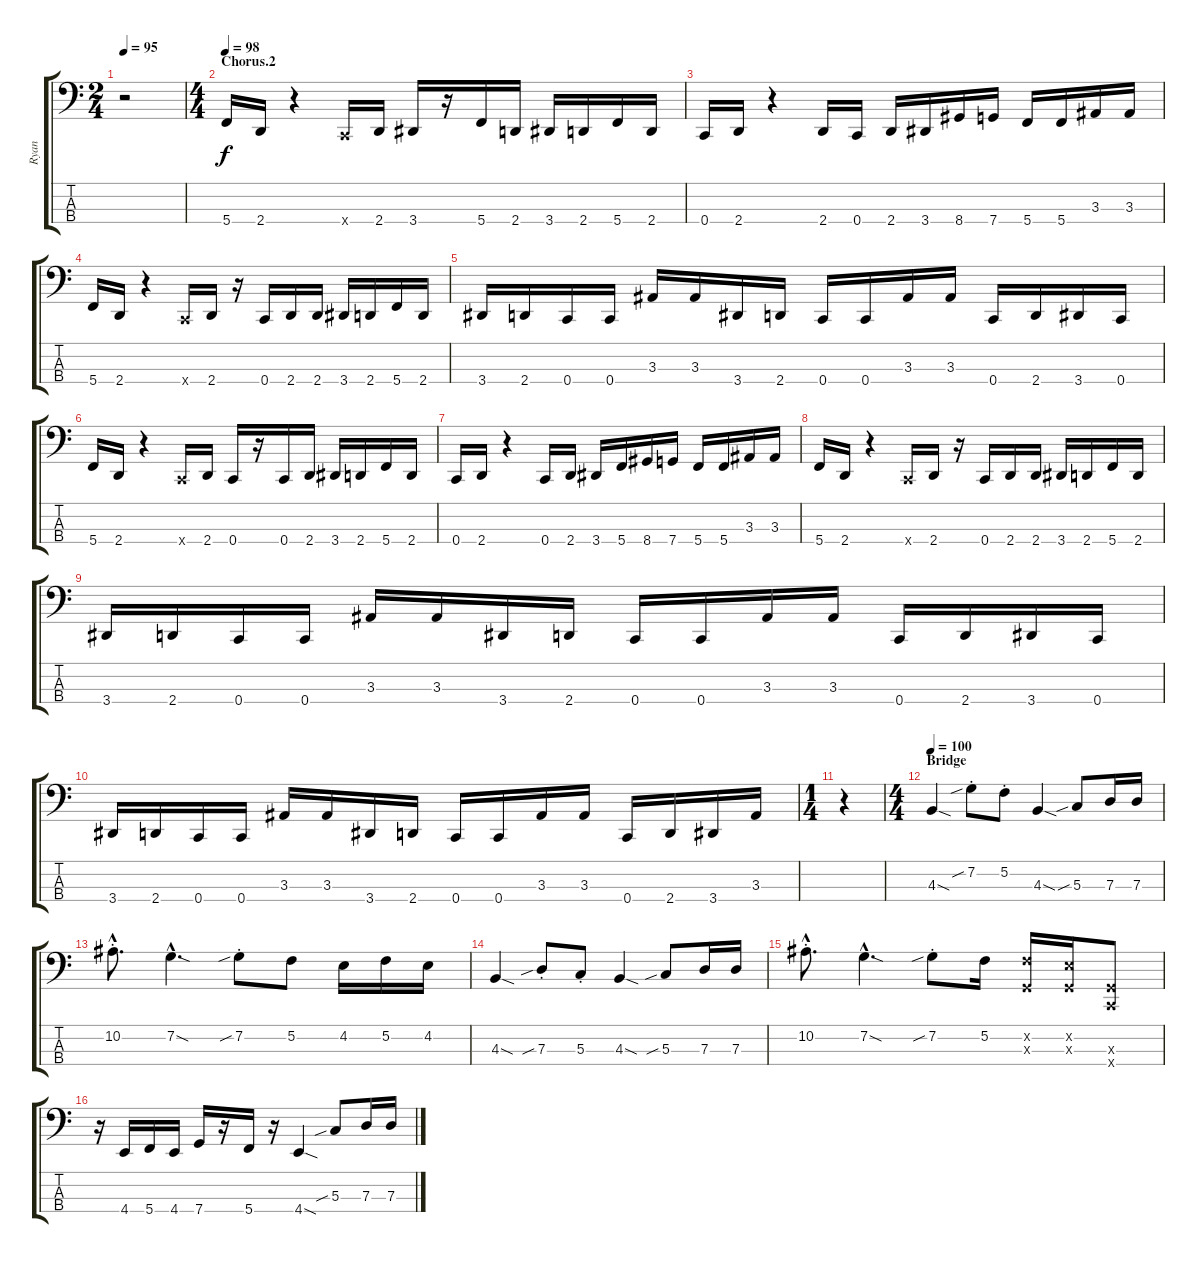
\track ("Ryan" "Ryan") {instrument electricbassfinger}
\staff {score tabs}
\tuning (F2 C2 G1 C1) {hide}
\ts (2 4)
\tempo 95
\clef f4
\ks c
r.2{dy f} |
\ts (4 4)
\section ("" "Chorus.2")
\tempo 98
5.4.16 2.4.16 r.4 0.4{x}.16 2.4.16 3.4.16 r.16 5.4.16 2.4.16 3.4.16 2.4.16 5.4.16 2.4.16 |
0.4.16 2.4.16 r.4 2.4.16 0.4.16 2.4.16 3.4.16 8.4.16 7.4.16 5.4.16 5.4.16 3.3.16 3.3.16 |
5.4.16 2.4.16 r.4 0.4{x}.16 2.4.16 r.16 0.4.16 2.4.16 2.4.16 3.4.16 2.4.16 5.4.16 2.4.16 |
3.4.16 2.4.16 0.4.16 0.4.16 3.3.16 3.3.16 3.4.16 2.4.16 0.4.16 0.4.16 3.3.16 3.3.16 0.4.16 2.4.16 3.4.16 0.4.16 |
5.4.16 2.4.16 r.4 0.4{x}.16 2.4.16 0.4.16 r.16 0.4.16 2.4.16 3.4.16 2.4.16 5.4.16 2.4.16 |
0.4.16 2.4.16 r.4 0.4.16 2.4.16 3.4.16 5.4.16 8.4.16 7.4.16 5.4.16 5.4.16 3.3.16 3.3.16 |
5.4.16 2.4.16 r.4 0.4{x}.16 2.4.16 r.16 0.4.16 2.4.16 2.4.16 3.4.16 2.4.16 5.4.16 2.4.16 |
3.4.16 2.4.16 0.4.16 0.4.16 3.3.16 3.3.16 3.4.16 2.4.16 0.4.16 0.4.16 3.3.16 3.3.16 0.4.16 2.4.16 3.4.16 0.4.16 |
3.4.16 2.4.16 0.4.16 0.4.16 3.3.16 3.3.16 3.4.16 2.4.16 0.4.16 0.4.16 3.3.16 3.3.16 0.4.16 2.4.16 3.4.16 3.3.16 |
\ts (1 4)
r.4 |
\ts (4 4)
\section ("" "Bridge")
\tempo 100
4.3{sod}.4 7.2{sib st}.8 5.2{st}.8 4.3{sod}.4 5.3{sib}.8 7.3.16 7.3.16 |
10.2{hac st}.8{d} 7.2{sod hac}.4{d} 7.2{sib st}.8 5.2.8 4.2.16 5.2.16 4.2.16 |
4.3{sod}.4 7.3{sib st}.8 5.3{st}.8 4.3{sod}.4 5.3{sib}.8 7.3.16 7.3.16 |
10.2{hac st}.8{d} 7.2{sod hac}.4{d} 7.2{sib st}.8 5.2.16 (5.2{x} 0.3{x}).16 (4.2{x} 0.3{x}).16 (0.3{x} 0.4{x}).8 |
r.16 4.4.16 5.4.16 4.4.16 7.4.16 r.16 5.4.16 r.16 4.4{sod}.4 5.3{sib}.8 7.3.16 7.3.16
